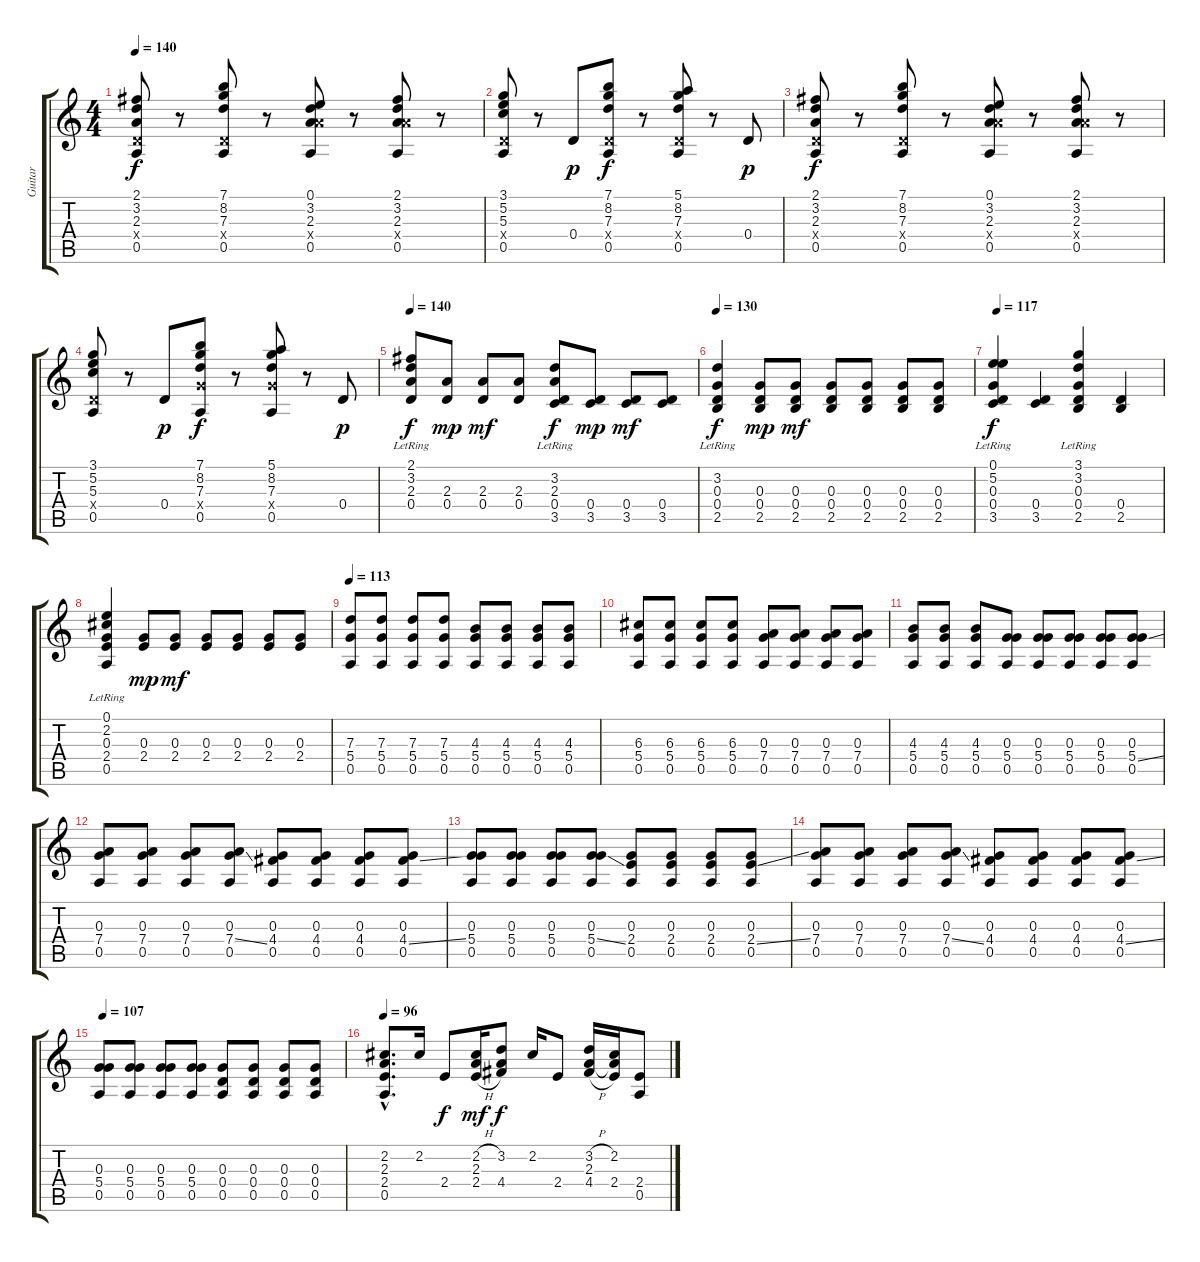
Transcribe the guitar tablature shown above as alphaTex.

\track ("Guitar" "Guitar") {instrument distortionguitar}
\staff {score tabs}
\tuning (E4 B3 G3 D3 A2 E2) {hide}
\ts (4 4)
\tempo 140
\clef g2
\ks c
(2.1 3.2 2.3 0.4{x} 0.5).8{dy f} r.8 (7.1 8.2 7.3 0.4{x} 0.5).8 r.8 (0.1 3.2 2.3 7.4{x} 0.5).8 r.8 (2.1 3.2 2.3 7.4{x} 0.5).8 r.8 |
(3.1 5.2 5.3 0.4{x} 0.5).8 r.8 0.4.8{dy p} (7.1 8.2 7.3 0.4{x} 0.5).8{dy f} r.8 (5.1 8.2 7.3 0.4{x} 0.5).8 r.8 0.4.8{dy p} |
(2.1 3.2 2.3 0.4{x} 0.5).8{dy f} r.8 (7.1 8.2 7.3 0.4{x} 0.5).8 r.8 (0.1 3.2 2.3 7.4{x} 0.5).8 r.8 (2.1 3.2 2.3 7.4{x} 0.5).8 r.8 |
(3.1 5.2 5.3 0.4{x} 0.5).8 r.8 0.4.8{dy p} (7.1 8.2 7.3 5.4{x} 0.5).8{dy f} r.8 (5.1 8.2 7.3 5.4{x} 0.5).8 r.8 0.4.8{dy p} |
\tempo 140
(2.1{lr} 3.2{lr} 2.3 0.4).8{dy f} (2.3 0.4).8{dy mp} (2.3 0.4).8{dy mf} (2.3 0.4).8 (3.2{lr} 2.3{lr} 0.4 3.5).8{dy f} (0.4 3.5).8{dy mp} (0.4 3.5).8{dy mf} (0.4 3.5).8 |
\tempo 130
(3.2{lr} 0.3 0.4 2.5).4{dy f} (0.3 0.4 2.5).8{dy mp} (0.3 0.4 2.5).8{dy mf} (0.3 0.4 2.5).8 (0.3 0.4 2.5).8 (0.3 0.4 2.5).8 (0.3 0.4 2.5).8 |
\tempo 117
(0.1{lr} 5.2{lr} 0.3{lr} 0.4 3.5).4{dy f} (0.4 3.5).4 (3.1{lr} 3.2{lr} 0.3{lr} 0.4 2.5).4 (0.4 2.5).4 |
(0.1{lr} 2.2{lr} 0.3 2.4 0.5).4 (0.3 2.4).8{dy mp} (0.3 2.4).8{dy mf} (0.3 2.4).8 (0.3 2.4).8 (0.3 2.4).8 (0.3 2.4).8 |
\tempo 113
(7.3 5.4 0.5).8 (7.3 5.4 0.5).8 (7.3 5.4 0.5).8 (7.3 5.4 0.5).8 (4.3 5.4 0.5).8 (4.3 5.4 0.5).8 (4.3 5.4 0.5).8 (4.3 5.4 0.5).8 |
(6.3 5.4 0.5).8 (6.3 5.4 0.5).8 (6.3 5.4 0.5).8 (6.3 5.4 0.5).8 (0.3 7.4 0.5).8 (0.3 7.4 0.5).8 (0.3 7.4 0.5).8 (0.3 7.4 0.5).8 |
(4.3 5.4 0.5).8 (4.3 5.4 0.5).8 (4.3 5.4 0.5).8 (0.3 5.4 0.5).8 (0.3 5.4 0.5).8 (0.3 5.4 0.5).8 (0.3 5.4 0.5).8 (0.3 5.4{ss} 0.5).8 |
(0.3 7.4 0.5).8 (0.3 7.4 0.5).8 (0.3 7.4 0.5).8 (0.3 7.4{ss} 0.5).8 (0.3 4.4 0.5).8 (0.3 4.4 0.5).8 (0.3 4.4 0.5).8 (0.3 4.4{ss} 0.5).8 |
(0.3 5.4 0.5).8 (0.3 5.4 0.5).8 (0.3 5.4 0.5).8 (0.3 5.4{ss} 0.5).8 (0.3 2.4 0.5).8 (0.3 2.4 0.5).8 (0.3 2.4 0.5).8 (0.3 2.4{ss} 0.5).8 |
(0.3 7.4 0.5).8 (0.3 7.4 0.5).8 (0.3 7.4 0.5).8 (0.3 7.4{ss} 0.5).8 (0.3 4.4 0.5).8 (0.3 4.4 0.5).8 (0.3 4.4 0.5).8 (0.3 4.4{ss} 0.5).8 |
\tempo 107
(0.3 5.4 0.5).8 (0.3 5.4 0.5).8 (0.3 5.4 0.5).8 (0.3 5.4 0.5).8 (0.3 0.4 0.5).8 (0.3 0.4 0.5).8 (0.3 0.4 0.5).8 (0.3 0.4 0.5).8 |
\tempo 96
(2.2{hac} 2.3{hac} 2.4{hac} 0.5{hac}).8{d} 2.2.16 2.4.8{dy f} (2.2{h} 2.3 2.4{h}).16{dy mf} (3.2 2.3{t} 4.4).8{dy f} 2.2.16 2.4.8 (3.2{h} 2.3 4.4{h}).16 (2.2 2.3{t} 2.4).16 (2.4 0.5).8
